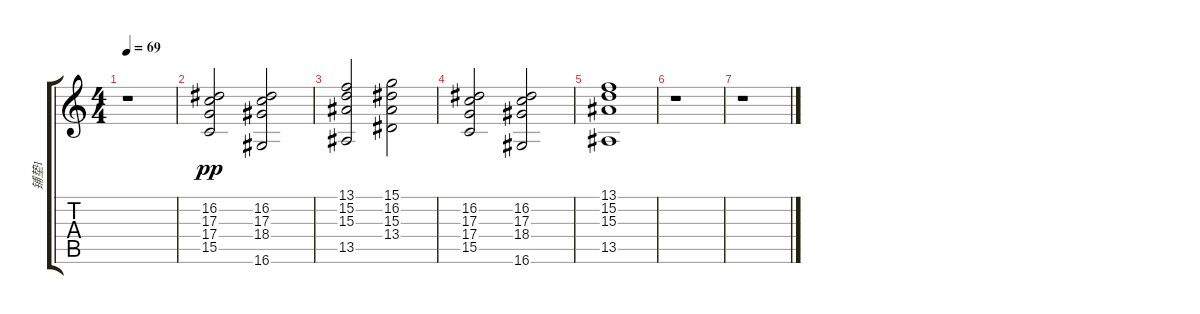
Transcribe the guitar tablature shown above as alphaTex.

\track ("铺垫1" "铺垫1") {instrument synthstrings2}
\staff {score tabs}
\tuning (E4 B3 G3 D3 A2 E2) {hide}
\ts (4 4)
\tempo 69
\clef g2
\ks c
r.1{dy pp} |
(16.2 17.3 17.4 15.5).2 (16.2 17.3 18.4 16.6).2 |
(13.1 15.2 15.3 13.5).2 (15.1 16.2 15.3 13.4).2 |
(16.2 17.3 17.4 15.5).2 (16.2 17.3 18.4 16.6).2 |
(13.1 15.2 15.3 13.5).1 |
r.1 |
r.1
